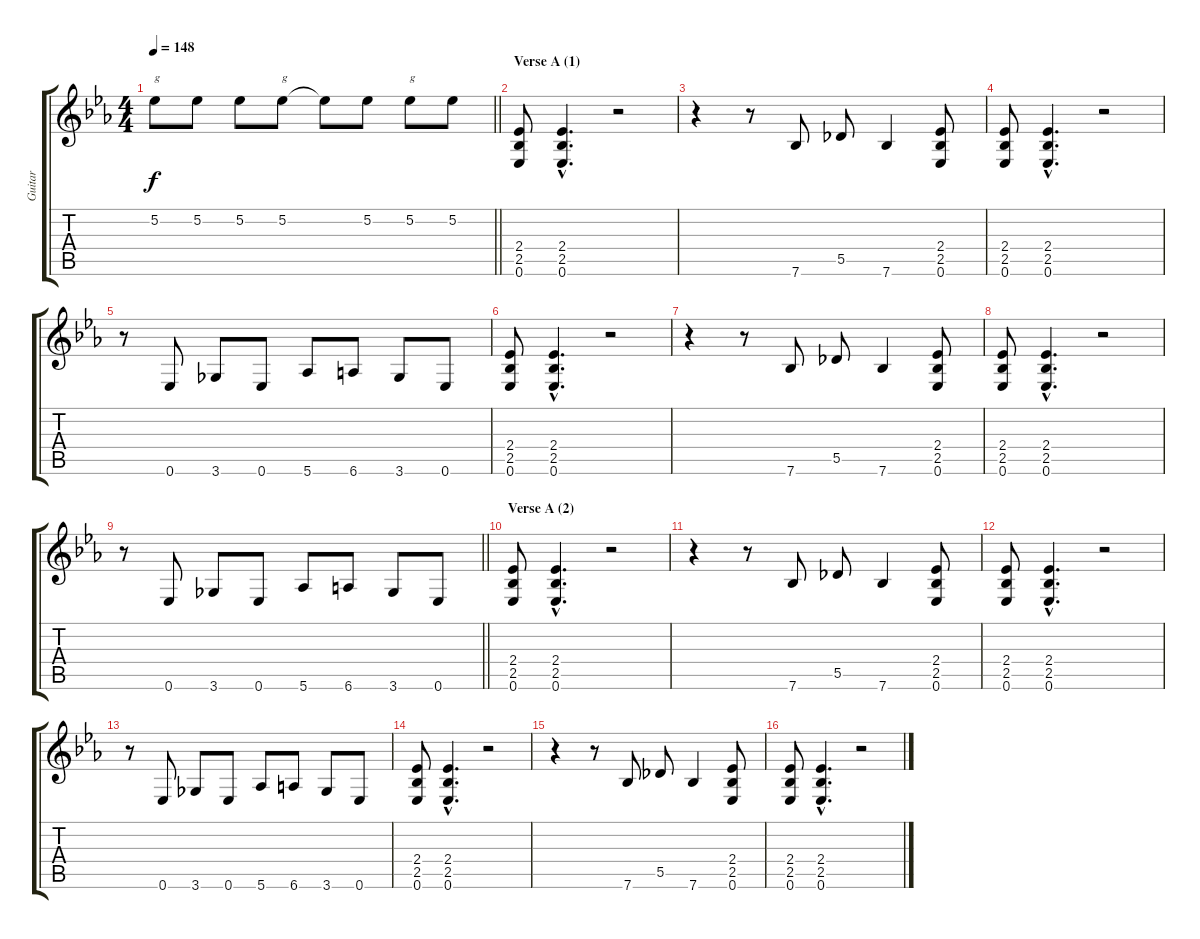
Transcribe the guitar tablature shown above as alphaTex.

\track ("Guitar" "Guitar") {instrument distortionguitar}
\staff {score tabs}
\tuning (Eb4 Bb3 Gb3 Db3 Ab2 Eb2) {hide}
\ts (4 4)
\tempo 148
\clef g2
\barLineRight lightlight
\ks eb
5.2.8{txt "g" dy f} 5.2.8 5.2.8 5.2.8{txt "g"} 5.2{t}.8 5.2.8 5.2.8{txt "g"} 5.2.8 |
\section ("" "Verse A (1)")
(2.4 2.5 0.6).8 (2.4{hac} 2.5{hac} 0.6{hac}).4{d} r.2 |
r.4 r.8 7.6.8 5.5.8 7.6.4 (2.4 2.5 0.6).8 |
(2.4 2.5 0.6).8 (2.4{hac} 2.5{hac} 0.6{hac}).4{d} r.2 |
r.8 0.6.8 3.6.8 0.6.8 5.6.8 6.6.8 3.6.8 0.6.8 |
(2.4 2.5 0.6).8 (2.4{hac} 2.5{hac} 0.6{hac}).4{d} r.2 |
r.4 r.8 7.6.8 5.5.8 7.6.4 (2.4 2.5 0.6).8 |
(2.4 2.5 0.6).8 (2.4{hac} 2.5{hac} 0.6{hac}).4{d} r.2 |
\barLineRight lightlight
r.8 0.6.8 3.6.8 0.6.8 5.6.8 6.6.8 3.6.8 0.6.8 |
\section ("" "Verse A (2)")
(2.4 2.5 0.6).8 (2.4{hac} 2.5{hac} 0.6{hac}).4{d} r.2 |
r.4 r.8 7.6.8 5.5.8 7.6.4 (2.4 2.5 0.6).8 |
(2.4 2.5 0.6).8 (2.4{hac} 2.5{hac} 0.6{hac}).4{d} r.2 |
r.8 0.6.8 3.6.8 0.6.8 5.6.8 6.6.8 3.6.8 0.6.8 |
(2.4 2.5 0.6).8 (2.4{hac} 2.5{hac} 0.6{hac}).4{d} r.2 |
r.4 r.8 7.6.8 5.5.8 7.6.4 (2.4 2.5 0.6).8 |
(2.4 2.5 0.6).8 (2.4{hac} 2.5{hac} 0.6{hac}).4{d} r.2
